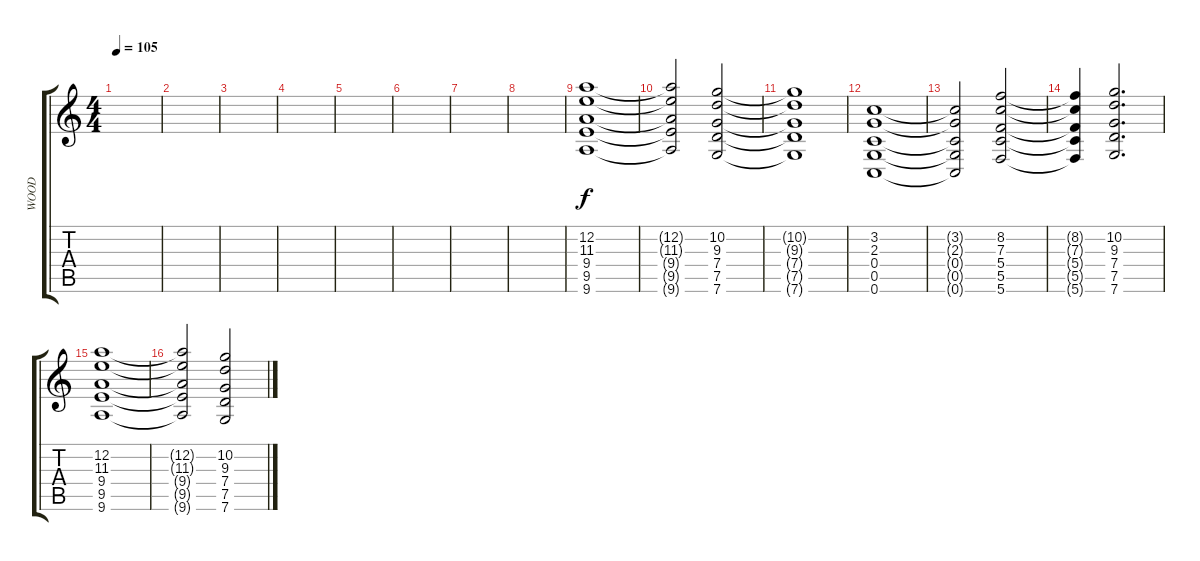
\track ("WOOD" "WOOD") {instrument distortionguitar}
\staff {score tabs}
\tuning (D4 A3 F3 C3 G2 C2) {hide}
\ts (4 4)
\tempo 105
\clef g2
\ks c
|
|
|
|
|
|
|
|
(12.2 11.3 9.4 9.5 9.6).1 |
(12.2{t} 11.3{t} 9.4{t} 9.5{t} 9.6{t}).2 (10.2 9.3 7.4 7.5 7.6).2 |
(10.2{t} 9.3{t} 7.4{t} 7.5{t} 7.6{t}).1 |
(3.2 2.3 0.4 0.5 0.6).1 |
(3.2{t} 2.3{t} 0.4{t} 0.5{t} 0.6{t}).2 (8.2 7.3 5.4 5.5 5.6).2 |
(8.2{t} 7.3{t} 5.4{t} 5.5{t} 5.6{t}).4 (10.2 9.3 7.4 7.5 7.6).2{d} |
(12.2 11.3 9.4 9.5 9.6).1 |
(12.2{t} 11.3{t} 9.4{t} 9.5{t} 9.6{t}).2 (10.2 9.3 7.4 7.5 7.6).2
